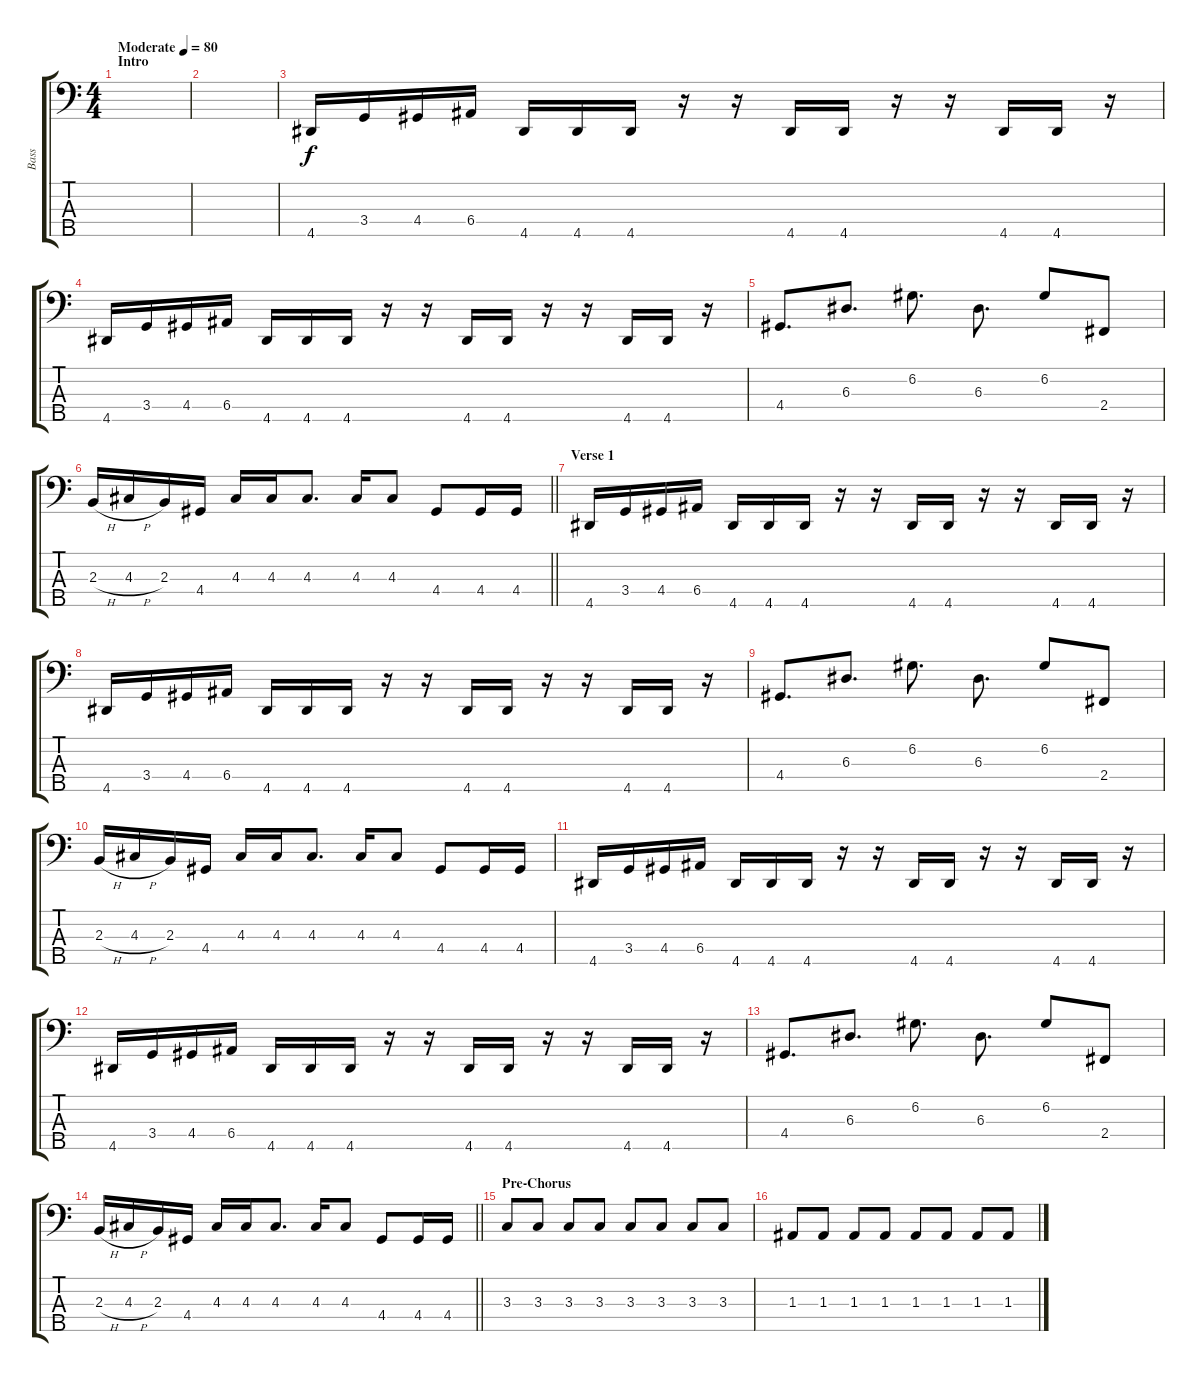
\track ("Bass" "Bass") {instrument electricbassfinger}
\staff {score tabs}
\tuning (G2 D2 A1 E1 B0) {hide}
\ts (4 4)
\section ("" "Intro")
\tempo (80 "Moderate")
\clef f4
\ks c
|
|
4.5.16 3.4.16 4.4.16 6.4.16 4.5.16 4.5.16 4.5.16 r.16 r.16 4.5.16 4.5.16 r.16 r.16 4.5.16 4.5.16 r.16 |
4.5.16 3.4.16 4.4.16 6.4.16 4.5.16 4.5.16 4.5.16 r.16 r.16 4.5.16 4.5.16 r.16 r.16 4.5.16 4.5.16 r.16 |
4.4.8{d} 6.3.8{d} 6.2.8{d} 6.3.8{d} 6.2.8 2.4.8 |
\barLineRight lightlight
2.3{h}.16 4.3{h}.16 2.3.16 4.4.16 4.3.16 4.3.16 4.3.8{d} 4.3.16 4.3.8 4.4.8 4.4.16 4.4.16 |
\section ("" "Verse 1")
4.5.16 3.4.16 4.4.16 6.4.16 4.5.16 4.5.16 4.5.16 r.16 r.16 4.5.16 4.5.16 r.16 r.16 4.5.16 4.5.16 r.16 |
4.5.16 3.4.16 4.4.16 6.4.16 4.5.16 4.5.16 4.5.16 r.16 r.16 4.5.16 4.5.16 r.16 r.16 4.5.16 4.5.16 r.16 |
4.4.8{d} 6.3.8{d} 6.2.8{d} 6.3.8{d} 6.2.8 2.4.8 |
2.3{h}.16 4.3{h}.16 2.3.16 4.4.16 4.3.16 4.3.16 4.3.8{d} 4.3.16 4.3.8 4.4.8 4.4.16 4.4.16 |
4.5.16 3.4.16 4.4.16 6.4.16 4.5.16 4.5.16 4.5.16 r.16 r.16 4.5.16 4.5.16 r.16 r.16 4.5.16 4.5.16 r.16 |
4.5.16 3.4.16 4.4.16 6.4.16 4.5.16 4.5.16 4.5.16 r.16 r.16 4.5.16 4.5.16 r.16 r.16 4.5.16 4.5.16 r.16 |
4.4.8{d} 6.3.8{d} 6.2.8{d} 6.3.8{d} 6.2.8 2.4.8 |
\barLineRight lightlight
2.3{h}.16 4.3{h}.16 2.3.16 4.4.16 4.3.16 4.3.16 4.3.8{d} 4.3.16 4.3.8 4.4.8 4.4.16 4.4.16 |
\section ("" "Pre-Chorus")
3.3.8 3.3.8 3.3.8 3.3.8 3.3.8 3.3.8 3.3.8 3.3.8 |
1.3.8 1.3.8 1.3.8 1.3.8 1.3.8 1.3.8 1.3.8 1.3.8
